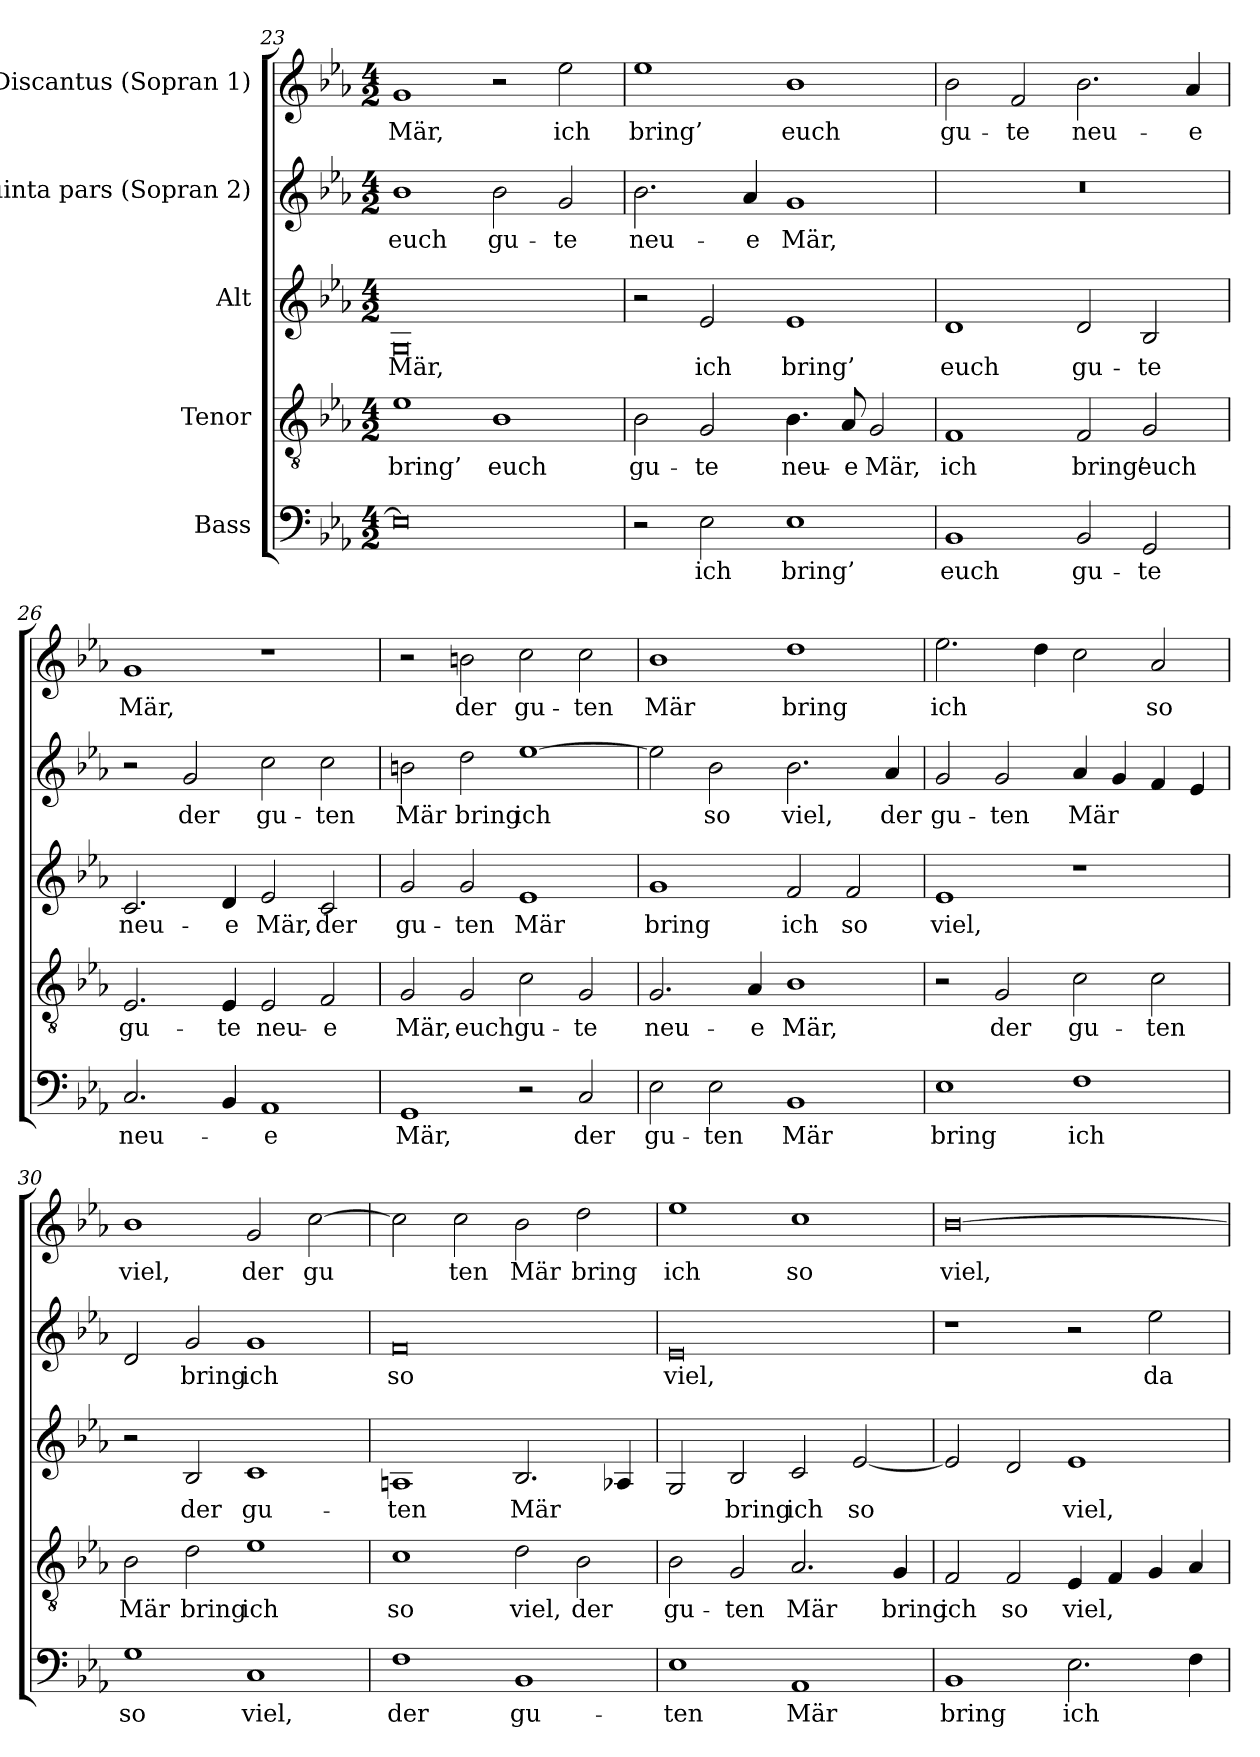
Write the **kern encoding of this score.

**kern	**text	**kern	**text	**kern	**text	**kern	**text	**kern	**text
*part5	*part5	*part4	*part4	*part3	*part3	*part2	*part2	*part1	*part1
*staff5	*staff5	*staff4	*staff4	*staff3	*staff3	*staff2	*staff2	*staff1	*staff1
*I"Bass	*	*I"Tenor	*	*I"Alt	*	*I"Quinta pars (Sopran 2)	*	*I"Discantus (Sopran 1)	*
*clefF4	*	*clefGv2	*	*clefG2	*	*clefG2	*	*clefG2	*
*k[b-e-a-]	*	*k[b-e-a-]	*	*k[b-e-a-]	*	*k[b-e-a-]	*	*k[b-e-a-]	*
*M4/2	*	*M4/2	*	*M4/2	*	*M4/2	*	*M4/2	*
=23	=23	=23	=23	=23	=23	=23	=23	=23	=23
!	!	!	!LO:LY:b	!	!LO:LY:b	!	!LO:LY:b	!	!LO:LY:b
0E-]	.	1e-	bring’	0G	Mär,	1b-	euch	1g	Mär,
!	!	!	!LO:LY:b	!	!	!	!LO:LY:b	!	!
.	.	1B-	euch	.	.	2b-\	gu-	2r	.
!	!	!	!	!	!	!	!LO:LY:b	!	!LO:LY:b
.	.	.	.	.	.	2g/	-te	2ee-\	ich
=24	=24	=24	=24	=24	=24	=24	=24	=24	=24
!	!	!	!LO:LY:b	!	!	!	!LO:LY:b	!	!LO:LY:b
2r	.	2B-\	gu-	2r	.	2.b-\	neu-	1ee-	bring’
!	!LO:LY:b	!	!LO:LY:b	!	!LO:LY:b	!	!	!	!
2E-\	ich	2G/	-te	2e-/	ich	.	.	.	.
!	!	!	!	!	!	!	!LO:LY:b	!	!
.	.	.	.	.	.	4a-/	-e	.	.
!	!LO:LY:b	!	!LO:LY:b	!	!LO:LY:b	!	!LO:LY:b	!	!LO:LY:b
1E-	bring’	4.B-\	neu-	1e-	bring’	1g	Mär,	1b-	euch
!	!	!	!LO:LY:b	!	!	!	!	!	!
.	.	8A-/	-e	.	.	.	.	.	.
!	!	!	!LO:LY:b	!	!	!	!	!	!
.	.	2G/	Mär,	.	.	.	.	.	.
=25	=25	=25	=25	=25	=25	=25	=25	=25	=25
!	!LO:LY:b	!	!LO:LY:b	!	!LO:LY:b	!	!	!	!LO:LY:b
1BB-	euch	1F	ich	1d	euch	0r	.	2b-\	gu-
!	!	!	!	!	!	!	!	!	!LO:LY:b
.	.	.	.	.	.	.	.	2f/	-te
!	!LO:LY:b	!	!LO:LY:b	!	!LO:LY:b	!	!	!	!LO:LY:b
2BB-/	gu-	2F/	bring’	2d/	gu-	.	.	2.b-\	neu-
!	!LO:LY:b	!	!LO:LY:b	!	!LO:LY:b	!	!	!	!
2GG/	-te	2G/	euch	2B-/	-te	.	.	.	.
!	!	!	!	!	!	!	!	!	!LO:LY:b
.	.	.	.	.	.	.	.	4a-/	-e
!!LO:PB:g=z
=26	=26	=26	=26	=26	=26	=26	=26	=26	=26
!	!LO:LY:b	!	!LO:LY:b	!	!LO:LY:b	!	!	!	!LO:LY:b
2.C/	neu-	2.E-/	gu-	2.c/	neu-	2r	.	1g	Mär,
!	!	!	!	!	!	!	!LO:LY:b	!	!
.	.	.	.	.	.	2g/	der	.	.
!	!	!	!LO:LY:b	!	!LO:LY:b	!	!	!	!
4BB-/	.	4E-/	-te	4d/	-e	.	.	.	.
!	!LO:LY:b	!	!LO:LY:b	!	!LO:LY:b	!	!LO:LY:b	!	!
1AA-	-e	2E-/	neu-	2e-/	Mär,	2cc\	gu-	1r	.
!	!	!	!LO:LY:b	!	!LO:LY:b	!	!LO:LY:b	!	!
.	.	2F/	-e	2c/	der	2cc\	-ten	.	.
=27	=27	=27	=27	=27	=27	=27	=27	=27	=27
!	!LO:LY:b	!	!LO:LY:b	!	!LO:LY:b	!	!LO:LY:b	!	!
1GG	Mär,	2G/	Mär,	2g/	gu-	2bn\	Mär	2r	.
!	!	!	!LO:LY:b	!	!LO:LY:b	!	!LO:LY:b	!	!LO:LY:b
.	.	2G/	euch	2g/	-ten	2dd\	bring	2bn\	der
!	!	!	!LO:LY:b	!	!LO:LY:b	!	!LO:LY:b	!	!LO:LY:b
2r	.	2c\	gu-	1e-	Mär	[1ee-	ich	2cc\	gu-
!	!LO:LY:b	!	!LO:LY:b	!	!	!	!	!	!LO:LY:b
2C/	der	2G/	-te	.	.	.	.	2cc\	-ten
=28	=28	=28	=28	=28	=28	=28	=28	=28	=28
!	!LO:LY:b	!	!LO:LY:b	!	!LO:LY:b	!	!	!	!LO:LY:b
2E-\	gu-	2.G/	neu-	1g	bring	2ee-\]	.	1b-	Mär
!	!LO:LY:b	!	!	!	!	!	!LO:LY:b	!	!
2E-\	-ten	.	.	.	.	2b-\	so	.	.
!	!	!	!LO:LY:b	!	!	!	!	!	!
.	.	4A-/	-e	.	.	.	.	.	.
!	!LO:LY:b	!	!LO:LY:b	!	!LO:LY:b	!	!LO:LY:b	!	!LO:LY:b
1BB-	Mär	1B-	Mär,	2f/	ich	2.b-\	viel,	1dd	bring
!	!	!	!	!	!LO:LY:b	!	!	!	!
.	.	.	.	2f/	so	.	.	.	.
!	!	!	!	!	!	!	!LO:LY:b	!	!
.	.	.	.	.	.	4a-/	der	.	.
=29	=29	=29	=29	=29	=29	=29	=29	=29	=29
!	!LO:LY:b	!	!	!	!LO:LY:b	!	!LO:LY:b	!	!LO:LY:b
1E-	bring	2r	.	1e-	viel,	2g/	gu-	2.ee-\	ich
!	!	!	!LO:LY:b	!	!	!	!LO:LY:b	!	!
.	.	2G/	der	.	.	2g/	-ten	.	.
.	.	.	.	.	.	.	.	4dd\	.
!	!LO:LY:b	!	!LO:LY:b	!	!	!	!LO:LY:b	!	!
1F	ich	2c\	gu-	1r	.	4a-/	Mär	2cc\	.
.	.	.	.	.	.	4g/	.	.	.
!	!	!	!LO:LY:b	!	!	!	!	!	!LO:LY:b
.	.	2c\	-ten	.	.	4f/	.	2a-/	so
.	.	.	.	.	.	4e-/	.	.	.
=30	=30	=30	=30	=30	=30	=30	=30	=30	=30
!	!LO:LY:b	!	!LO:LY:b	!	!	!	!	!	!LO:LY:b
1G	so	2B-\	Mär	2r	.	2d/	.	1b-	viel,
!	!	!	!LO:LY:b	!	!LO:LY:b	!	!LO:LY:b	!	!
.	.	2d\	bring	2B-/	der	2g/	bring	.	.
!	!LO:LY:b	!	!LO:LY:b	!	!LO:LY:b	!	!LO:LY:b	!	!LO:LY:b
1C	viel,	1e-	ich	1c	gu-	1g	ich	2g/	der
!	!	!	!	!	!	!	!	!	!LO:LY:b
.	.	.	.	.	.	.	.	[2cc\	-gu
!!LO:LB:g=z
=31	=31	=31	=31	=31	=31	=31	=31	=31	=31
!	!LO:LY:b	!	!LO:LY:b	!	!LO:LY:b	!	!LO:LY:b	!	!
1F	der	1c	so	1An	-ten	0f	so	2cc\]	.
!	!	!	!	!	!	!	!	!	!LO:LY:b
.	.	.	.	.	.	.	.	2cc\	ten
!	!LO:LY:b	!	!LO:LY:b	!	!LO:LY:b	!	!	!	!LO:LY:b
1BB-	gu-	2d\	viel,	2.B-/	Mär	.	.	2b-\	Mär
!	!	!	!LO:LY:b	!	!	!	!	!	!LO:LY:b
.	.	2B-\	der	.	.	.	.	2dd\	bring
.	.	.	.	4A-X/	.	.	.	.	.
=32	=32	=32	=32	=32	=32	=32	=32	=32	=32
!	!LO:LY:b	!	!LO:LY:b	!	!	!	!LO:LY:b	!	!LO:LY:b
1E-	-ten	2B-\	gu-	2G/	.	0e-	viel,	1ee-	ich
!	!	!	!LO:LY:b	!	!LO:LY:b	!	!	!	!
.	.	2G/	-ten	2B-/	bring	.	.	.	.
!	!LO:LY:b	!	!LO:LY:b	!	!LO:LY:b	!	!	!	!LO:LY:b
1AA-	Mär	2.A-/	Mär	2c/	ich	.	.	1cc	so
!	!	!	!	!	!LO:LY:b	!	!	!	!
.	.	.	.	[2e-/	so	.	.	.	.
!	!	!	!LO:LY:b	!	!	!	!	!	!
.	.	4G/	bring	.	.	.	.	.	.
=33	=33	=33	=33	=33	=33	=33	=33	=33	=33
!	!LO:LY:b	!	!LO:LY:b	!	!	!	!	!	!LO:LY:b
1BB-	bring	2F/	ich	2e-/]	.	1r	.	[0b-	viel,
!	!	!	!LO:LY:b	!	!	!	!	!	!
.	.	2F/	so	2d/	.	.	.	.	.
!	!LO:LY:b	!	!LO:LY:b	!	!LO:LY:b	!	!	!	!
2.E-\	ich	4E-/	viel,	1e-	viel,	2r	.	.	.
.	.	4F/	.	.	.	.	.	.	.
!	!	!	!	!	!	!	!LO:LY:b	!	!
.	.	4G/	.	.	.	2ee-\	da-	.	.
4F\	.	4A-/	.	.	.	.	.	.	.
=	=	=	=	=	=	=	=	=	=
*-	*-	*-	*-	*-	*-	*-	*-	*-	*-
